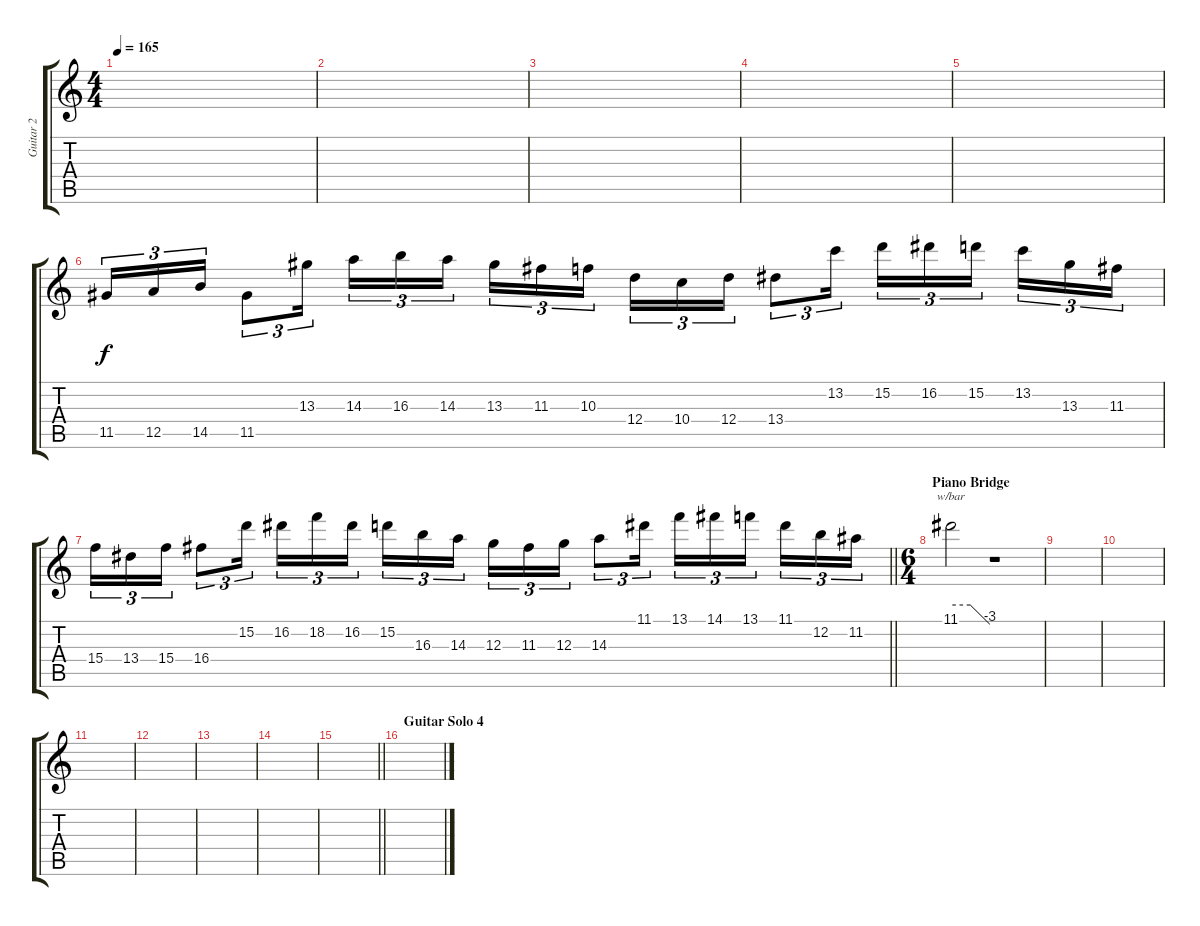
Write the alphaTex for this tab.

\track ("Guitar 2" "Guitar 2") {instrument overdrivenguitar}
\staff {score tabs}
\tuning (E4 B3 G3 D3 A2 E2) {hide}
\ts (4 4)
\tempo 165
\clef g2
\ks c
|
|
|
|
|
11.5.16{tu (3 2)} 12.5.16{tu (3 2)} 14.5.16{tu (3 2)} 11.5.8{tu (3 2)} 13.3.16{tu (3 2)} 14.3.16{tu (3 2)} 16.3.16{tu (3 2)} 14.3.16{tu (3 2) beam splitsecondary} 13.3.16{tu (3 2)} 11.3.16{tu (3 2)} 10.3.16{tu (3 2)} 12.4.16{tu (3 2)} 10.4.16{tu (3 2)} 12.4.16{tu (3 2)} 13.4.8{tu (3 2)} 13.2.16{tu (3 2)} 15.2.16{tu (3 2)} 16.2.16{tu (3 2)} 15.2.16{tu (3 2) beam splitsecondary} 13.2.16{tu (3 2)} 13.3.16{tu (3 2)} 11.3.16{tu (3 2)} |
\barLineRight lightlight
15.4.16{tu (3 2)} 13.4.16{tu (3 2)} 15.4.16{tu (3 2)} 16.4.8{tu (3 2)} 15.2.16{tu (3 2)} 16.2.16{tu (3 2)} 18.2.16{tu (3 2)} 16.2.16{tu (3 2) beam splitsecondary} 15.2.16{tu (3 2)} 16.3.16{tu (3 2)} 14.3.16{tu (3 2)} 12.3.16{tu (3 2)} 11.3.16{tu (3 2)} 12.3.16{tu (3 2)} 14.3.8{tu (3 2)} 11.1.16{tu (3 2)} 13.1.16{tu (3 2)} 14.1.16{tu (3 2)} 13.1.16{tu (3 2) beam splitsecondary} 11.1.16{tu (3 2)} 12.2.16{tu (3 2)} 11.2.16{tu (3 2)} |
\ts (6 4)
\section ("" "Piano Bridge")
11.1.2{tbe (custom default 0 0 30 0 60 -12)} r.1 |
|
|
|
|
|
|
\barLineRight lightlight
|
\section ("" "Guitar Solo 4")
